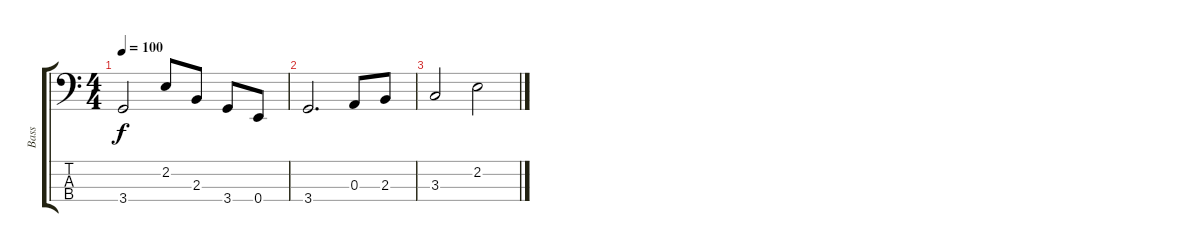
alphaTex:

\track ("Bass" "Bass") {instrument electricbassfinger}
\staff {score tabs}
\tuning (G2 D2 A1 E1) {hide}
\ts (4 4)
\tempo 100
\clef f4
\ks c
3.4.2{dy f} 2.2.8 2.3.8 3.4.8 0.4.8 |
3.4.2{d} 0.3.8 2.3.8 |
3.3.2 2.2.2
